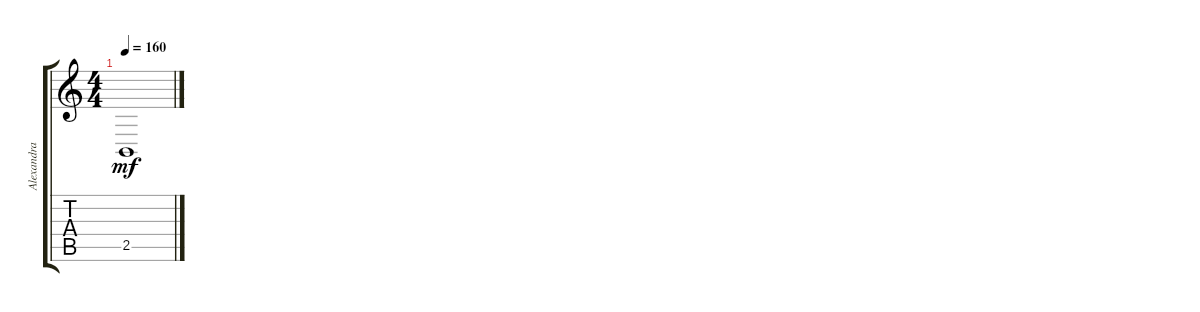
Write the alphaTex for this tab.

\track ("Alexandra Didyk " "Alexandra ") {instrument cello}
\staff {score tabs}
\tuning (E4 B3 G3 D3 A2 E2) {hide}
\ts (4 4)
\tempo 160
\clef g2
\ks c
2.5.1{dy mf}
